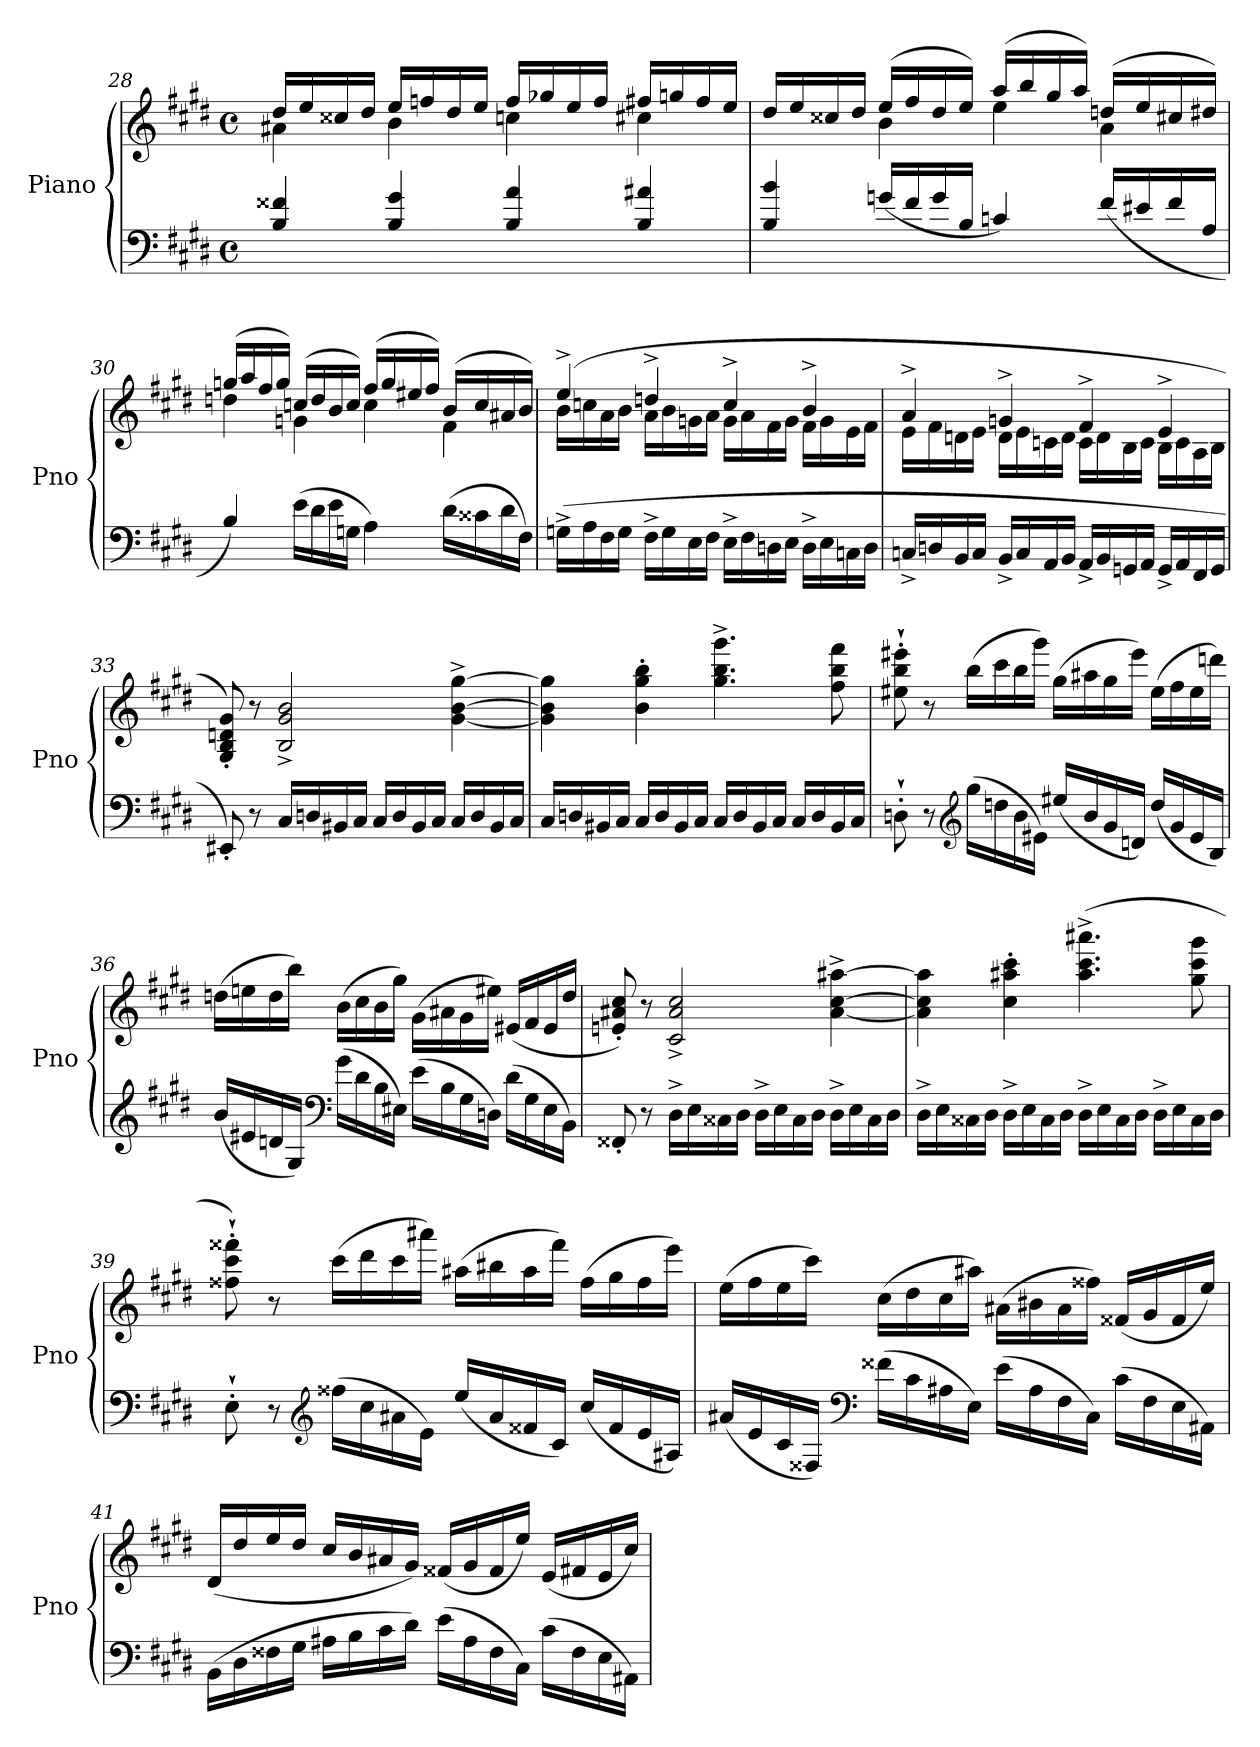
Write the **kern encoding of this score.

**kern	**kern
*part1	*part1
*staff2	*staff1
*I"Piano	*
*I'Pno	*
*clefF4	*clefG2
*k[f#c#g#d#]	*k[f#c#g#d#]
*M4/4	*M4/4
*met(c)	*met(c)
=28	=28
*	*^
4B/ 4f##X/	16dd#/LL	4a#X\
.	16ee/	.
.	16cc##X/	.
.	16dd#/JJ	.
4B/ 4g#/	16ee/LL	4b\
.	16ffn/	.
.	16dd#/	.
.	16ee/JJ	.
4B/ 4a/	16ff/LL	4ccn\
.	16gg-X/	.
.	16ee/	.
.	16ff/JJ	.
4B/ 4a#X/	16ff#X/LL	4cc#X\
.	16ggn/	.
.	16ff#/	.
.	16ee/JJ	.
=29	=29	=29
4B/ 4b/	16dd#/LL	4ryy
.	16ee/	.
.	16cc##X/	.
.	16dd#/JJ	.
(16gn/LL	(16ee/LL	4b\
16f#/	16ff#/	.
16g/	16dd#/	.
16B/JJ	16ee/JJ)	.
4cn/)	(16aa/LL	4ee\
.	16bb/	.
.	16gg#/	.
.	16aa/JJ)	.
(16f#/LL	(16ddn/LL	4a\
16e#X/	16ee/	.
16f#/	16cc#X/	.
16A/JJ	16dd#X/JJ)	.
=30	=30	=30
4B/)	(16ggn/LL	4ddn\
.	16aa/	.
.	16ff#/	.
.	16gg/JJ)	.
(16e\LL	(16ccn/LL	4gn\
16d#\	16dd/	.
16e\	16b/	.
16Gn\JJ	16cc/JJ)	.
4A\)	(16ff#/LL	4cc\
.	16gg/	.
.	16ee#X/	.
.	16ff#/JJ)	.
(16d#\LL	(16b/LL	4f#\
16c##X\	16cc/	.
16d#\	16a#X/	.
16F#\JJ)	16b/JJ)	.
=31	=31	=31
(16Gn^\LL	(4ee^/	16b\LL
16A\	.	16ccn\
16F#\	.	16a\
16G\JJ	.	16b\JJ
16F#^\LL	4ddn^/	16a\LL
16G\	.	16b\
16E\	.	16gn\
16F#\JJ	.	16a\JJ
16E^\LL	4cc^/	16g\LL
16F#\	.	16a\
16Dn\	.	16f#\
16E\JJ	.	16g\JJ
16D^\LL	4b^/	16f#\LL
16E\	.	16g\
16Cn\	.	16e\
16D\JJ	.	16f#\JJ
=32	=32	=32
16Cn^/LL	4a^/	16e\LL
16Dn/	.	16f#\
16BB/	.	16dn\
16C/JJ	.	16e\JJ
16BB^/LL	4gn^/	16d\LL
16C/	.	16e\
16AA/	.	16cn\
16BB/JJ	.	16d\JJ
16AA^/LL	4f#^/	16c\LL
16BB/	.	16d\
16GGn/	.	16B\
16AA/JJ	.	16c\JJ
16GG^/LL	4e^/	16B\LL
16AA/	.	16c\
16FF#/	.	16A\
16GG/JJ	.	16B\JJ
*	*v	*v
=33	=33
8EE#X'/)	8G#'/ 8B'/ 8dn'/ 8g#'/)
8r	8r
16C#/LL	2B^/ 2g#^/ 2b^/
16Dn/	.
16BB#X/	.
16C#/JJ	.
16C#/LL	.
16D/	.
16BB#/	.
16C#/JJ	.
16C#/LL	[4g#^\ [4b^\ [4gg#^\
16D/	.
16BB#/	.
16C#/JJ	.
=34	=34
16C#/LL	4g#]\ 4b]\ 4gg#]\
16Dn/	.
16BB#X/	.
16C#/JJ	.
16C#/LL	4b'\ 4gg#'\ 4bb'\
16D/	.
16BB#/	.
16C#/JJ	.
16C#/LL	4.gg#^\ 4.bb^\ 4.ggg#^\
16D/	.
16BB#/	.
16C#/JJ	.
16C#/LL	.
16D/	.
16BB#/	8ff#\ 8bb\ 8fff#\
16C#/JJ	.
=35	=35
8Dn'`\	8ee#X'`\ 8bb'`\ 8eee#X'`\
8r	8r
*clefG2	*
(16gg#\LL	(16bb\LL
16ddn\	16ccc#\
16b\	16bb\
16e#X\JJ)	16ggg#\JJ)
(16ee#X/LL	(16gg#\LL
16b/	16aa#X\
16g#/	16gg#\
16dn/JJ)	16eee#\JJ)
(16dd/LL	(16ee#\LL
16g#/	16ff#\
16e#/	16ee#\
16B/JJ)	16dddn\JJ)
=36	=36
(16b/LL	(16ddn\LL
16e#X/	16een\
16dn/	16dd\
16G#/JJ)	16bb\JJ)
*clefF4	*
(16g#\LL	(16b\LL
16d\	16cc#\
16B\	16b\
16E#X\JJ)	16gg#\JJ)
(16e#\LL	(16g#\LL
16B\	16a#X\
16G#\	16g#\
16Dn\JJ)	16ee#X\JJ)
(16d\LL	(16e#X/LL
16G#\	16f#/
16E#\	16e#/
16BB\JJ)	16dd/JJ
=37	=37
8FF##X'/	8en'/ 8a#X'/ 8cc#'/)
8r	8r
16D#^\LL	2c#^/ 2a#^/ 2cc#^/
16E\	.
16C##X\	.
16D#\JJ	.
16D#^\LL	.
16E\	.
16C##\	.
16D#\JJ	.
16D#^\LL	[4a#^\ [4cc#^\ [4aa#X^\
16E\	.
16C##\	.
16D#\JJ	.
=38	=38
16D#^\LL	4a#]\ 4cc#]\ 4aa#]\
16E\	.
16C##X\	.
16D#\JJ	.
16D#^\LL	4cc#'\ 4aa#X'\ 4ccc#'\
16E\	.
16C##\	.
16D#\JJ	.
16D#^\LL	(4.aa#^\ 4.ccc#^\ 4.aaa#X^\
16E\	.
16C##\	.
16D#\JJ	.
16D#^\LL	.
16E\	.
16C##\	8gg#\ 8ccc#\ 8ggg#\
16D#\JJ	.
=39	=39
8E'`\	8ff##X'`\ 8ccc#'`\ 8fff##X'`\)
8r	8r
*clefG2	*
(16ff##X\LL	(16ccc#\LL
16cc#\	16ddd#\
16a#X\	16ccc#\
16e\JJ)	16aaa#X\JJ)
(16ee/LL	(16aa#X\LL
16a#/	16bb#X\
16f##X/	16aa#\
16c#/JJ)	16fff##\JJ)
(16cc#/LL	(16ff##\LL
16f##/	16gg#\
16e/	16ff##\
16A#X/JJ)	16eee\JJ)
=40	=40
(16a#X/LL	(16ee\LL
16e/	16ff#\
16c#/	16ee\
16F##X/JJ)	16ccc#\JJ)
*clefF4	*
(16f##X\LL	(16cc#\LL
16c#\	16dd#\
16A#X\	16cc#\
16E\JJ)	16aa#X\JJ)
(16e\LL	(16a#X\LL
16A#\	16b#X\
16F##\	16a#\
16C#\JJ)	16ff##X\JJ)
(16c#\LL	(16f##X/LL
16F##\	16g#/
16E\	16f##/
16AA#X\JJ)	16ee/JJ)
=41	=41
(16BB\LL	(16d#/LL
16D#\	16dd#/
16F##X\	16ee/
16G#\JJ	16dd#/JJ
16A#X\LL	16cc#/LL
16B\	16b/
16c#\	16a#X/
16d#\JJ)	16g#/JJ)
(16e\LL	(16f##X/LL
16A#\	16g#/
16F##\	16f##/
16C#\JJ)	16ee/JJ)
(16c#\LL	(16e/LL
16F##\	16f#X/
16E\	16e/
16AA#X\JJ)	16cc#/JJ)
=	=
*-	*-
